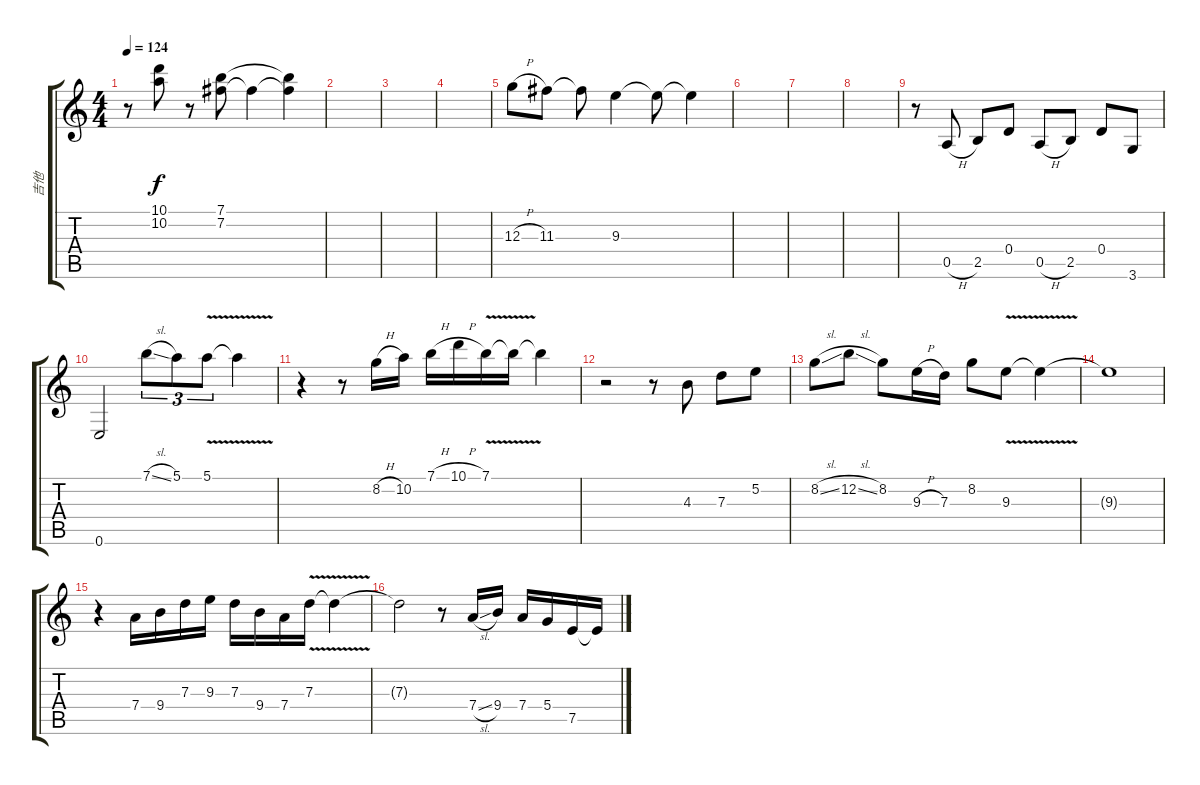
\track ("吉他" "吉他") {instrument acousticguitarnylon}
\staff {score tabs}
\tuning (E4 B3 G3 D3 A2 E2) {hide}
\ts (4 4)
\tempo 124
\clef g2
\ks c
r.8{dy f} (10.1 10.2).8{volume 10} r.8 (7.1 7.2).8 7.2{t}.4 (7.1{t} 7.2{t}).4 |
|
|
|
12.3{h}.8 11.3.8 11.3{t}.8 9.3.4 9.3{t}.8 9.3{t}.4 |
|
|
|
r.8{volume 12} 0.5{h}.8 2.5.8 0.4.8 0.5{h}.8 2.5.8 0.4.8 3.6.8 |
0.6.2 7.1{sl}.8{tu (3 2)} 5.1.8{tu (3 2)} 5.1{v}.8{tu (3 2)} 5.1{t}.4 |
r.4 r.8 8.2{h}.16 10.2.16 7.1{h}.16 10.1{h}.16 7.1{v}.16 7.1{t}.16 7.1{t}.4 |
r.2 r.8 4.3.8 7.3.8 5.2.8 |
8.2{sl}.8 12.2{sl}.8 8.2.8 9.3{h}.16 7.3.16 8.2.8 9.3{v}.8 9.3{t}.4 |
9.3{t}.1 |
r.4 7.4.16 9.4.16 7.3.16 9.3.16 7.3.16 9.4.16 7.4.16 7.3{v}.16 7.3{t}.4 |
7.3{t}.2 r.8 7.4{sl}.16 9.4.16 7.4.16 5.4.16 7.5.16 7.5{t}.16
